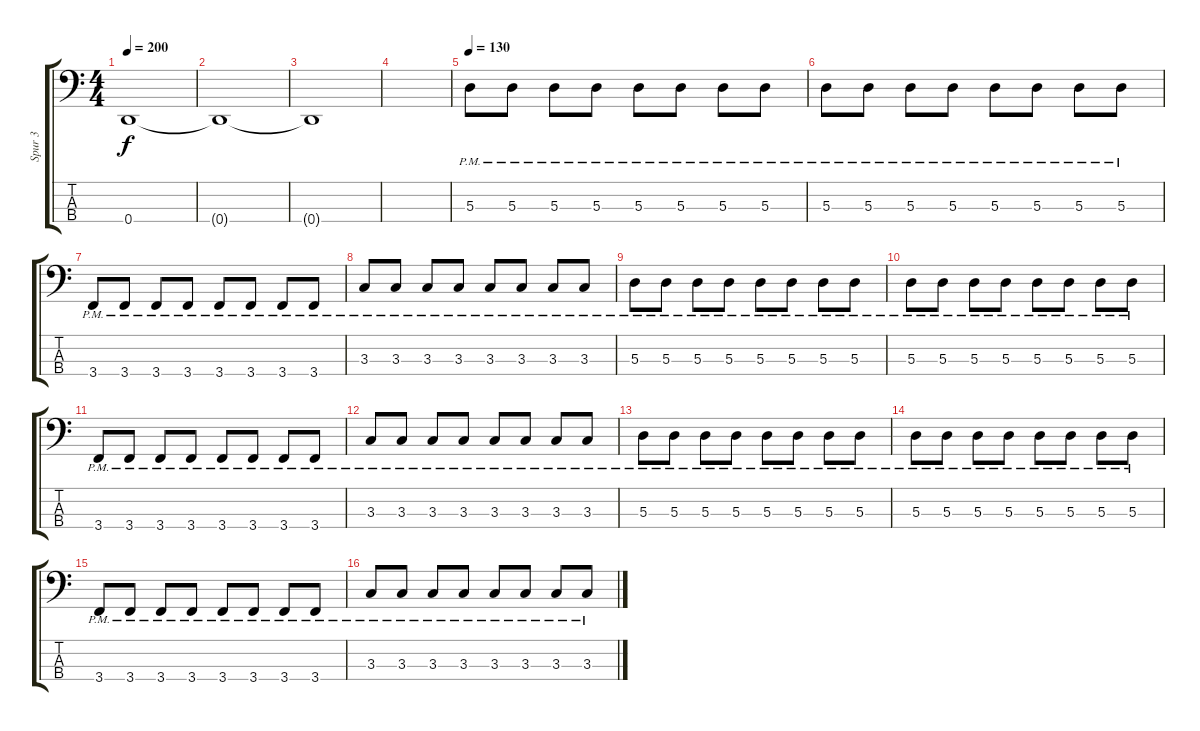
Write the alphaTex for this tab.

\track ("Spur 3" "Spur 3") {instrument electricbassfinger}
\staff {score tabs}
\tuning (G2 D2 A1 D1) {hide}
\ts (4 4)
\tempo 200
\clef f4
\ks c
0.4.1{dy f} |
0.4{t}.1 |
0.4{t}.1 |
|
\tempo 130
5.3{pm}.8 5.3{pm}.8 5.3{pm}.8 5.3{pm}.8 5.3{pm}.8 5.3{pm}.8 5.3{pm}.8 5.3{pm}.8 |
5.3{pm}.8 5.3{pm}.8 5.3{pm}.8 5.3{pm}.8 5.3{pm}.8 5.3{pm}.8 5.3{pm}.8 5.3{pm}.8 |
3.4{pm}.8 3.4{pm}.8 3.4{pm}.8 3.4{pm}.8 3.4{pm}.8 3.4{pm}.8 3.4{pm}.8 3.4{pm}.8 |
3.3{pm}.8 3.3{pm}.8 3.3{pm}.8 3.3{pm}.8 3.3{pm}.8 3.3{pm}.8 3.3{pm}.8 3.3{pm}.8 |
5.3{pm}.8 5.3{pm}.8 5.3{pm}.8 5.3{pm}.8 5.3{pm}.8 5.3{pm}.8 5.3{pm}.8 5.3{pm}.8 |
5.3{pm}.8 5.3{pm}.8 5.3{pm}.8 5.3{pm}.8 5.3{pm}.8 5.3{pm}.8 5.3{pm}.8 5.3{pm}.8 |
3.4{pm}.8 3.4{pm}.8 3.4{pm}.8 3.4{pm}.8 3.4{pm}.8 3.4{pm}.8 3.4{pm}.8 3.4{pm}.8 |
3.3{pm}.8 3.3{pm}.8 3.3{pm}.8 3.3{pm}.8 3.3{pm}.8 3.3{pm}.8 3.3{pm}.8 3.3{pm}.8 |
5.3{pm}.8 5.3{pm}.8 5.3{pm}.8 5.3{pm}.8 5.3{pm}.8 5.3{pm}.8 5.3{pm}.8 5.3{pm}.8 |
5.3{pm}.8 5.3{pm}.8 5.3{pm}.8 5.3{pm}.8 5.3{pm}.8 5.3{pm}.8 5.3{pm}.8 5.3{pm}.8 |
3.4{pm}.8 3.4{pm}.8 3.4{pm}.8 3.4{pm}.8 3.4{pm}.8 3.4{pm}.8 3.4{pm}.8 3.4{pm}.8 |
3.3{pm}.8 3.3{pm}.8 3.3{pm}.8 3.3{pm}.8 3.3{pm}.8 3.3{pm}.8 3.3{pm}.8 3.3{pm}.8
